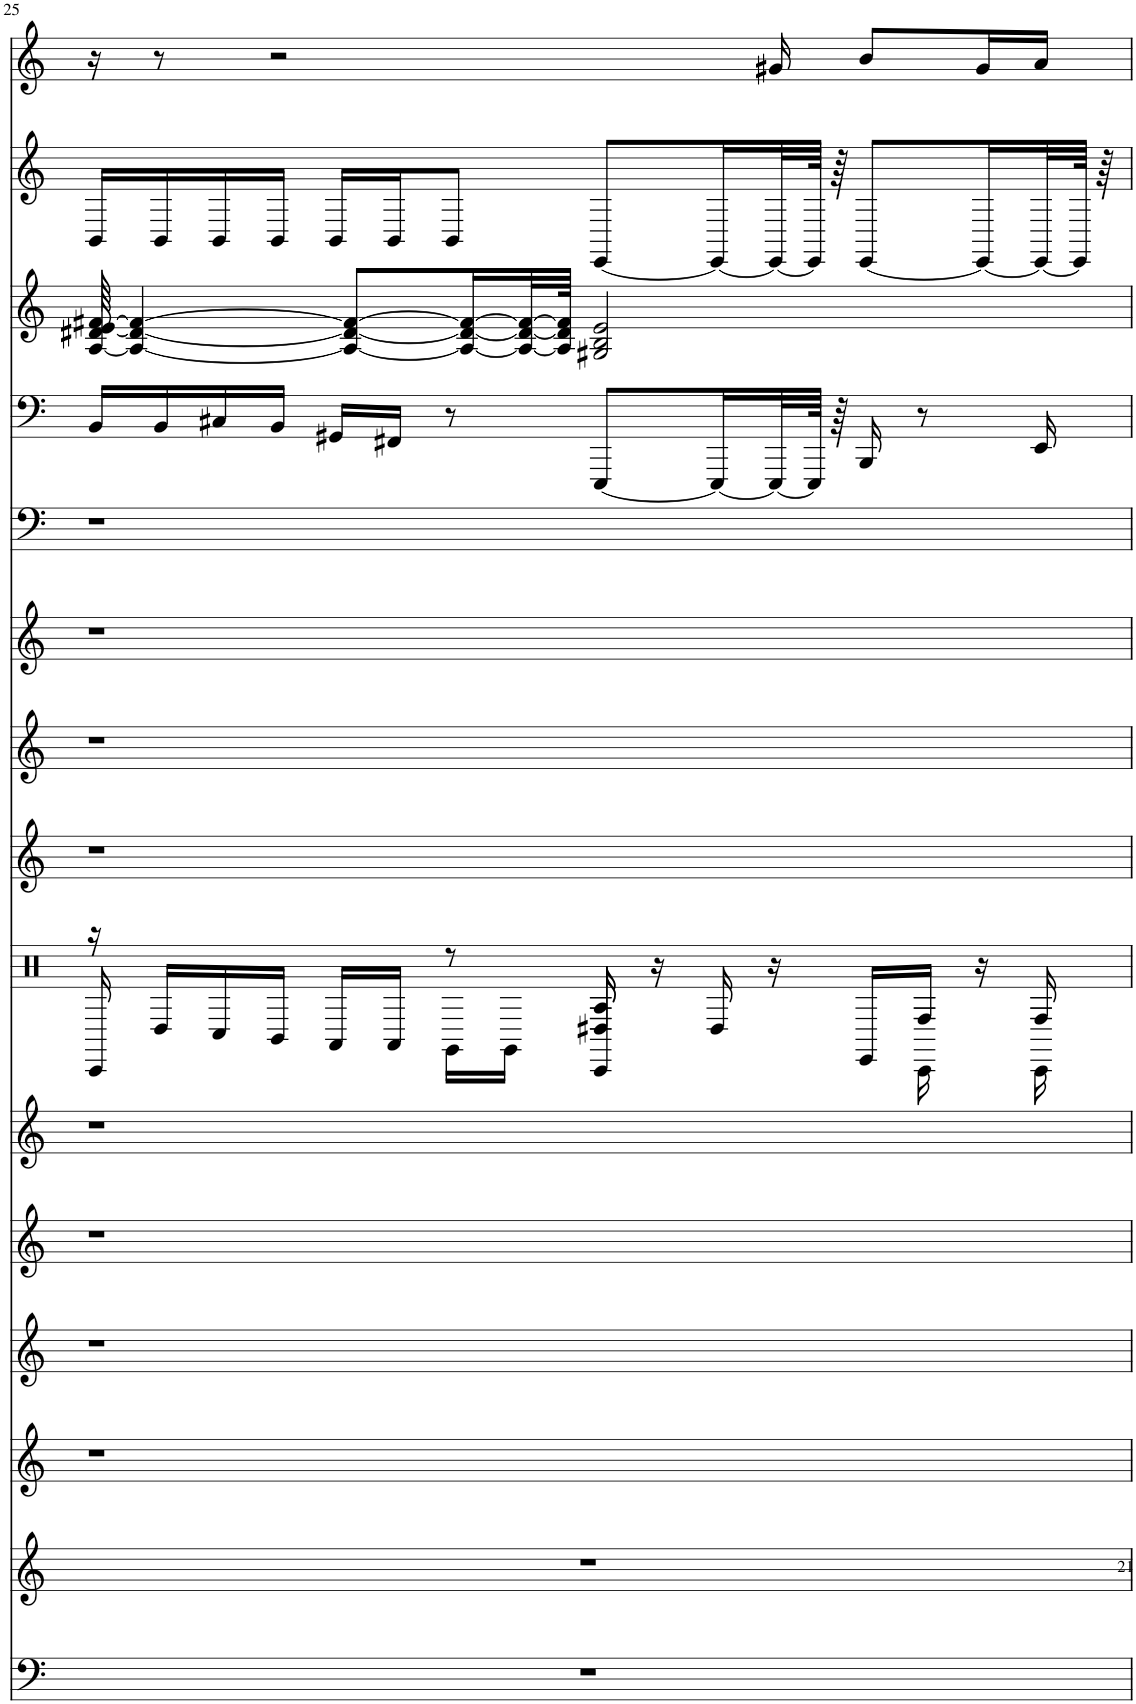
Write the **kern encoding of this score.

**kern	**kern	**kern	**kern	**kern	**kern	**kern	**kern	**kern	**kern	**kern	**kern	**kern	**kern	**kern
*part15	*part14	*part13	*part12	*part11	*part10	*part9	*part8	*part7	*part6	*part5	*part4	*part3	*part2	*part1
*staff15	*staff14	*staff13	*staff12	*staff11	*staff10	*staff9	*staff8	*staff7	*staff6	*staff5	*staff4	*staff3	*staff2	*staff1
*I"Solo LH	*I"Solo RH	*I"Saw Wave	*I"Solo Vox	*I"Piano	*I"Piano	*I"Drums	*I"Saw Wave	*I"Flute	*I"Clean Guitar	*I"Piano	*I"Fretless Bass	*I"Organ 1	*I"Distortion Guit	*I"Vocal
*	*	*	*	*I'Pno	*I'Pno	*	*	*I'Fl	*	*I'Pno	*	*	*	*I'V
!!LO:PB:g=z
*clefF4	*clefG2	*clefG2	*clefG2	*clefG2	*clefG2	*clefX	*clefG2	*clefG2	*clefG2	*clefF4	*clefF4	*clefG2	*clefG2	*clefG2
*k[]	*k[]	*k[]	*k[]	*k[]	*k[]	*k[]	*k[]	*k[]	*k[]	*k[]	*k[]	*k[]	*k[]	*k[]
*M4/4	*M4/4	*M4/4	*M4/4	*M4/4	*M4/4	*M4/4	*M4/4	*M4/4	*M4/4	*M4/4	*M4/4	*M4/4	*M4/4	*M4/4
=25	=25	=25	=25	=25	=25	=25	=25	=25	=25	=25	=25	=25	=25	=25
*	*	*	*	*	*	*^	*	*	*	*	*	*	*	*
1r	1r	1r	1r	1r	1r	16r	16CC/	1r	1r	1r	1r	16BB/LL	[64A/ [64d#X/ 64e/ [64f#X/	16BB/LL	16r
.	.	.	.	.	.	.	.	.	.	.	.	.	4A/_ 4d#/_ 4f#/_	.	.
.	.	.	.	.	.	16D/LL	16ryy	.	.	.	.	16BB/	.	16BB/	8r
*	*	*	*	*	*	*v	*v	*	*	*	*	*	*	*	*
.	.	.	.	.	.	16C/	.	.	.	.	16C#X/	.	16BB/	.
.	.	.	.	.	.	16BB/JJ	.	.	.	.	16BB/JJ	.	16BB/JJ	2r
.	.	.	.	.	.	16AA/LL	.	.	.	.	16GG#X/LL	.	16BB/LL	.
.	.	.	.	.	.	.	.	.	.	.	.	8A/_ 8d#/_ 8f#/_L	.	.
.	.	.	.	.	.	16AA/JJ	.	.	.	.	16FF#X/JJ	.	16BB/J	.
*	*	*	*	*	*	*^	*	*	*	*	*	*	*	*
.	.	.	.	.	.	8r	16GG\LL	.	.	.	.	8r	.	8BB/J	.
.	.	.	.	.	.	.	.	.	.	.	.	.	16A/_ 16d#/_ 16f#/_L	.	.
.	.	.	.	.	.	.	16GG\JJ	.	.	.	.	.	.	.	.
.	.	.	.	.	.	.	.	.	.	.	.	.	32A/_ 32d#/_ 32f#/_L	.	.
.	.	.	.	.	.	.	.	.	.	.	.	.	64A/] 64d#/] 64f#/]JJJk	.	.
.	.	.	.	.	.	16D#X/ 16A/	16CC/	.	.	.	.	[8EEE/L	2G#X/ 2B/ 2e/	[8EE/L	.
.	.	.	.	.	.	16r	4ryy	.	.	.	.	.	.	.	.
.	.	.	.	.	.	16D/	.	.	.	.	.	16EEE/L_	.	16EE/L_	.
.	.	.	.	.	.	16r	.	.	.	.	.	32EEE/L_	.	32EE/L_	16g#X/
.	.	.	.	.	.	.	.	.	.	.	.	64EEE/JJJk]	.	64EE/JJJk]	.
.	.	.	.	.	.	.	.	.	.	.	.	64r	.	64r	.
.	.	.	.	.	.	16EE/LL	.	.	.	.	.	16BBB/	.	[8EE/L	8b/L
.	.	.	.	.	.	16F/JJ	16CC\	.	.	.	.	8r	.	.	.
.	.	.	.	.	.	16r	16ryy	.	.	.	.	.	.	16EE/L_	16g#/L
.	.	.	.	.	.	16F/	16CC\	.	.	.	.	16EE/	.	32EE/L_	16a/JJ
.	.	.	.	.	.	.	.	.	.	.	.	.	.	64EE/JJJk]	.
.	.	.	.	.	.	.	.	.	.	.	.	.	.	64r	.
*	*	*	*	*	*	*v	*v	*	*	*	*	*	*	*	*
=	=	=	=	=	=	=	=	=	=	=	=	=	=	=
*-	*-	*-	*-	*-	*-	*-	*-	*-	*-	*-	*-	*-	*-	*-
